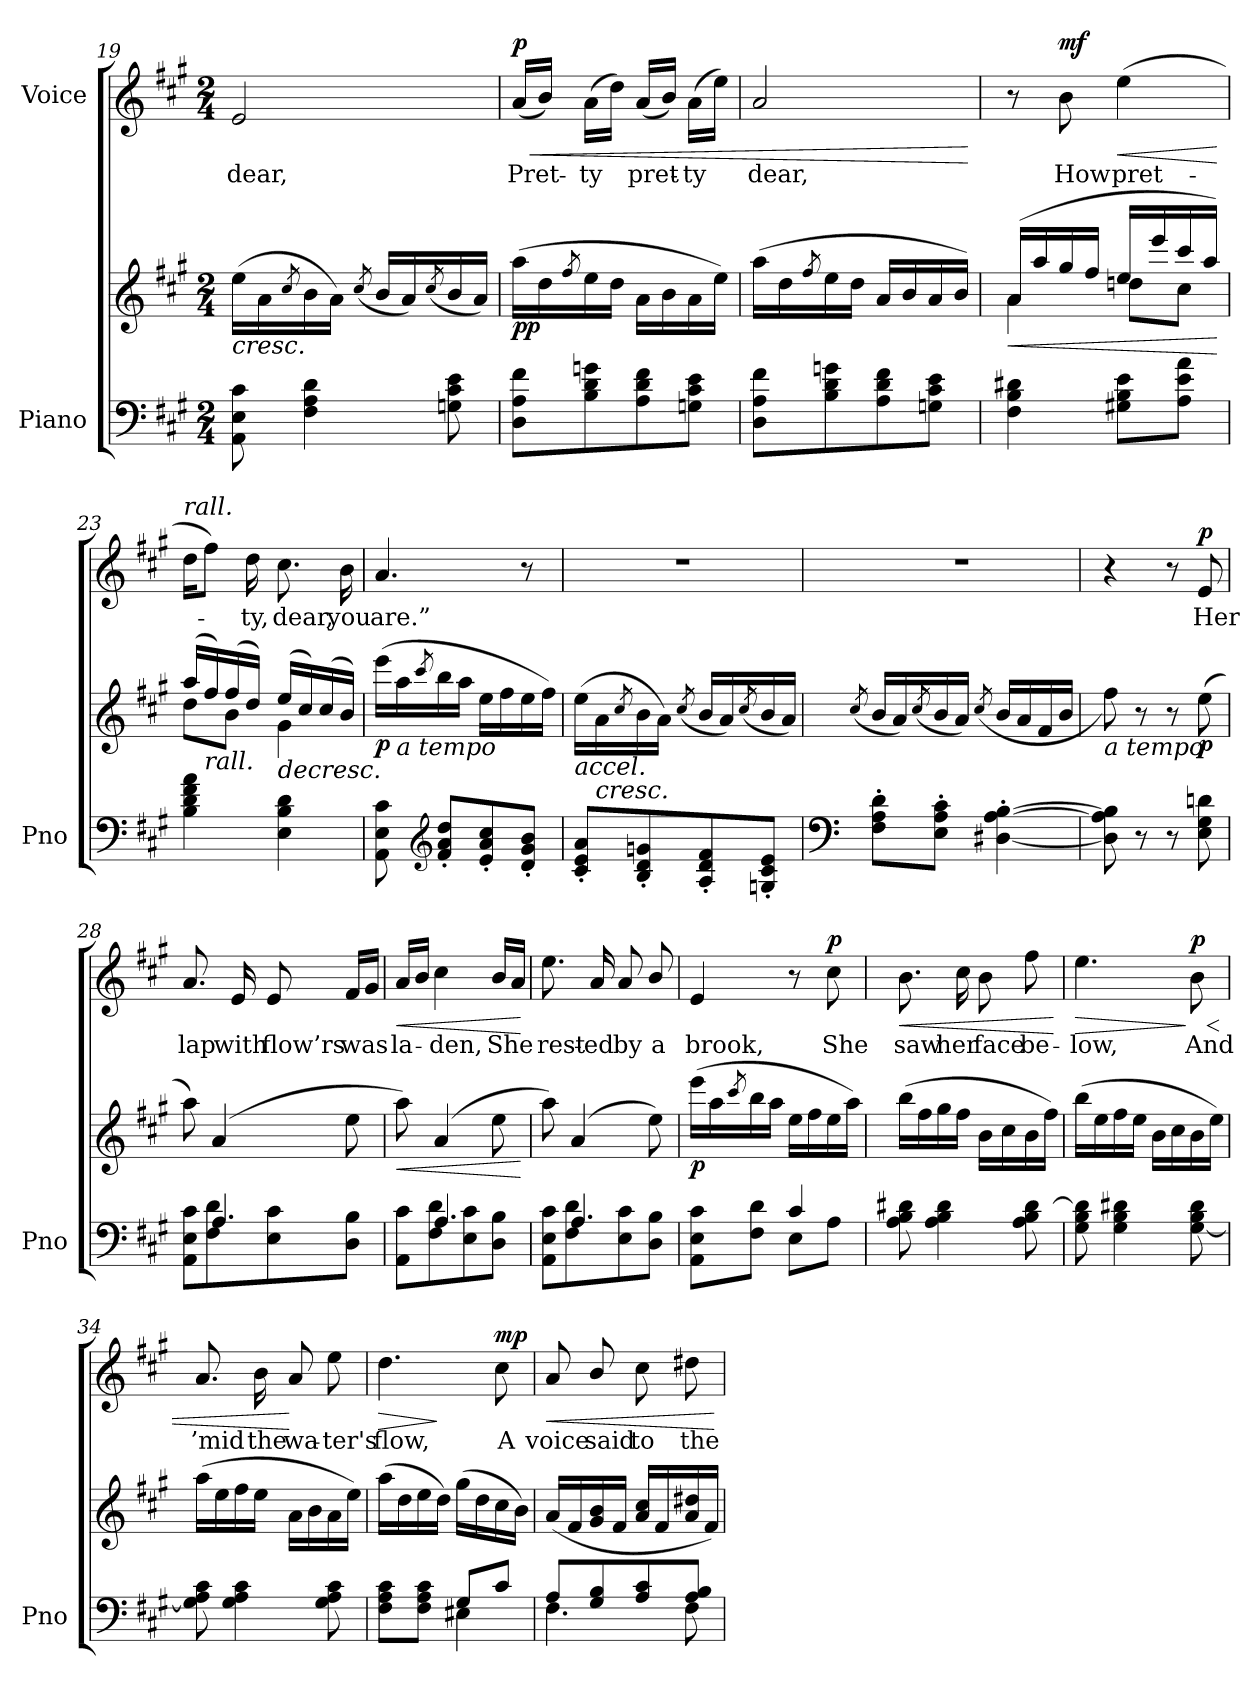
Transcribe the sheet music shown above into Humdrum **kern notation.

**kern	**kern	**dynam	**kern	**text	**dynam
*part2	*part2	*part2	*part1	*part1	*part1
*staff3	*staff2	*staff2/3	*staff1	*staff1	*staff1
*I"Piano	*	*	*I"Voice	*	*
*I'Pno	*	*	*	*	*
!!LO:LB:g=z
*clefF4	*clefG2	*	*clefG2	*	*
*k[f#c#g#]	*k[f#c#g#]	*	*k[f#c#g#]	*	*
*M2/4	*M2/4	*	*M2/4	*	*
=19	=19	=19	=19	=19	=19
!	!	!LO:HP:b	!	!LO:LY:b	!
8AA\ 8E\ 8c#\	(>16ee\LL	<	2e/	dear,	.
.	16a\	.	.	.	.
.	8qcc#/	.	.	.	.
4F#\ 4A\ 4d\	16b\	.	.	.	.
.	16a\JJ)	.	.	.	.
.	(<8qcc#/	.	.	.	.
.	16b/LL	.	.	.	.
.	16a/)	.	.	.	.
.	(<8qcc#/	.	.	.	.
8Gn\ 8c#\ 8e\	16b/	.	.	.	.
.	16a/JJ)	.	.	.	.
=20	=20	=20	=20	=20	=20
!	!	!LO:DY:b	!	!LO:LY:b	!LO:HP:b
!	!	!	!	!	!LO:DY:n=1:a
8D\ 8A\ 8f#\L	(>16aa\LL	pp	(<16a/LL	Pret-	< p
.	16dd\	.	16b/JJ)	.	.
.	8qff#/	.	.	.	.
!	!	!	!	!LO:LY:b	!
8B\ 8d\ 8gn\	16ee\	.	(>16a\LL	-ty	.
.	16dd\JJ	.	16dd\JJ)	.	.
!	!	!	!	!LO:LY:b	!
8A\ 8d\ 8f#\	16a\LL	.	(<16a/LL	pret-	.
.	16b\	.	16b/JJ)	.	.
!	!	!	!	!LO:LY:b	!
8Gn\ 8c#\ 8e\J	16a\	.	(>16a\LL	-ty	.
.	16ee\JJ)	.	16ee\JJ)	.	.
!!LO:PB:g=z
=21	=21	=21	=21	=21	=21
!	!	!	!	!LO:LY:b	!
8D\ 8A\ 8f#\L	(>16aa\LL	.	2a/	dear,	.
.	16dd\	.	.	.	.
.	8qff#/	.	.	.	.
8B\ 8d\ 8gn\	16ee\	.	.	.	.
.	16dd\JJ	.	.	.	.
8A\ 8d\ 8f#\	16a/LL	.	.	.	.
.	16b/	.	.	.	.
8Gn\ 8c#\ 8e\J	16a/	.	.	.	.
.	16b/JJ)	.	.	.	.
.	.	.	.	.	[
=22	=22	=22	=22	=22	=22
!	!	!LO:HP:b	!	!	!
*	*^	*	*	*	*
4F#\ 4B\ 4d#X\	(>16a/LL	4a\	<	8r	.	.
.	16aa/	.	.	.	.	.
!	!	!	!	!	!LO:LY:b	!LO:DY:a
.	16gg#/	.	.	8b\	How	mf
.	16ff#/JJ	.	.	.	.	.
!	!	!	!	!	!LO:LY:b	!LO:HP:b
8G#X\ 8B\ 8e\L	16ee/LL	8ddn\L	.	(>4ee\	pret-	<
.	16eee/	.	.	.	.	.
8A\ 8e\ 8a\J	16ccc#/	8cc#\J	.	.	.	.
.	16aa/JJ)	.	.	.	.	.
*	*v	*v	*	*	*	*
.	.	[	.	.	[
!!LO:LB:g=z
=23	=23	=23	=23	=23	=23
*	*	*	*MM98	*	*
*	*^	*	*	*	*
!	!	!	!	!LO:TX:a:i:t=rall.	!	!
4B\ 4d\ 4f#\ 4a\	(>16aa/LL	8dd\L	.	16dd\KL	.	.
!	!LO:TX:b:i:t=rall.	!	!	!	!	!
.	16ff#/)	.	.	8ff#\J)	.	.
.	(>16ff#/	8b\J	.	.	.	.
!	!	!	!	!	!LO:LY:b	!
.	16dd/JJ)	.	.	16dd\	-ty,	.
*	*	*	*	*MM94	*	*
!	!	!	!LO:HP:b	!	!LO:LY:b	!
4E\ 4B\ 4d\	(>16ee/LL	4g#\	>	8.cc#\	dear,	.
.	16cc#/)	.	.	.	.	.
.	(>16cc#/	.	.	.	.	.
!	!	!	!	!	!LO:LY:b	!
.	16b/JJ)	.	.	16b\	you	.
*	*v	*v	*	*	*	*
.	.	[	.	.	.
=24	=24	=24	=24	=24	=24
!	!	!LO:DY:b	!	!LO:LY:b	!
*	*	*	*^	*	*
8AA\ 8E\ 8c#\	(>16eee\LL	p	4.a/	16ryy	are.”	.
*	*	*	*MM100	*	*	*
!	!LO:TX:b:i:t=a tempo	!	!	!	!	!
.	16aa\	.	.	4..ryy	.	.
*clefG2	*	*	*	*	*	*
.	8qccc#/	.	.	.	.	.
8f#/' 8a/' 8dd/'L	16bb\	.	.	.	.	.
.	16aa\JJ	.	.	.	.	.
8e/' 8a/' 8cc#/'	16ee\LL	.	.	.	.	.
.	16ff#\	.	.	.	.	.
8d/' 8g#/' 8b/'J	16ee\	.	8r	.	.	.
.	16ff#\JJ)	.	.	.	.	.
*	*	*	*v	*v	*	*
!!LO:LB:g=z
=25	=25	=25	=25	=25	=25
*	*	*	*MM102	*	*
*	*	*	*^	*	*
!	!LO:TX:b:i:t=accel.	!	!	!	!	!
*	*	*	*v	*v	*	*
8c#/' 8e/' 8a/'L	(>16ee\LL	.	2r	.	.
!	!	!LO:HP:b	!	!	!
.	16a\	<	.	.	.
.	8qcc#/	.	.	.	.
8B/' 8d/' 8gn/'	16b\	.	.	.	.
.	16a\JJ)	.	.	.	.
.	(<8qcc#/	.	.	.	.
8A/' 8d/' 8f#/'	16b/LL	.	.	.	.
.	16a/)	.	.	.	.
.	(<8qcc#/	.	.	.	.
8Gn/' 8c#/' 8e/'J	16b/	.	.	.	.
.	16a/JJ)	.	.	.	.
=26	=26	=26	=26	=26	=26
*clefF4	*	*	*	*	*
*	*	*	*MM104	*	*
.	(<8qcc#/	.	.	.	.
8F#\' 8A\' 8d\'L	16b/LL	.	2r	.	.
.	16a/)	.	.	.	.
.	(<8qcc#/	.	.	.	.
8E\' 8A\' 8c#\'J	16b/	.	.	.	.
.	16a/JJ)	.	.	.	.
.	(>8qcc#/	.	.	.	.
[4D#X\' [4A\' [4B\'	16b/LL	.	.	.	.
.	16a/	.	.	.	.
.	16f#/	]	.	.	.
.	16b/JJ	.	.	.	.
=27	=27	=27	=27	=27	=27
!	!LO:TX:b:i:t=a tempo	!	!	!	!
8D#\] 8A\] 8B\]	8ff#\)	.	4r	.	.
8r	8r	.	.	.	.
*	*	*	*MM100	*	*
8r	8r	.	8r	.	.
!	!	!LO:DY:b	!	!LO:LY:b	!LO:DY:a
8E\ 8G#\ 8dn\	(>8ee\	p	8e/	Her	p
!!LO:LB:g=z
=28	=28	=28	=28	=28	=28
*^	*	*	*	*	*
!	!	!	!	!	!LO:LY:b	!
8ryy	8AA\ 8E\ 8c#\L	8aa\)	.	8.a/	lap	.
4.A/	8F#\ 8d\	(>4a/	.	.	.	.
!	!	!	!	!	!LO:LY:b	!
.	.	.	.	16e/	with	.
!	!	!	!	!	!LO:LY:b	!
.	8E\ 8c#\	.	.	8e/	flow’rs	.
!	!	!	!	!	!LO:LY:b	!
.	8D\ 8B\J	8ee\	.	16f#/LL	was	.
.	.	.	.	16g#/JJ	.	.
=29	=29	=29	=29	=29	=29	=29
!	!	!	!LO:HP:b	!	!LO:LY:b	!LO:HP:b
8ryy	8AA\ 8c#\L	8aa\)	<	16a/LL	la-	<
.	.	.	.	16b/JJ	.	.
!	!	!	!	!	!LO:LY:b	!
4.A/	8F#\ 8d\	(>4a/	.	4cc#\	-den,	.
.	8E\ 8c#\	.	.	.	.	.
!	!	!	!	!	!LO:LY:b	!
.	8D\ 8B\J	8ee\	.	16b/LL	She	.
.	.	.	.	16a/JJ	.	.
*v	*v	*	*	*	*	*
.	.	[	.	.	[
=30	=30	=30	=30	=30	=30
*^	*	*	*	*	*
!	!	!	!	!	!LO:LY:b	!
8ryy	8AA\ 8E\ 8c#\L	8aa\)	.	8.ee\	rest-	.
4.A/	8F#\ 8d\	(>4a/	.	.	.	.
!	!	!	!	!	!LO:LY:b	!
.	.	.	.	16a/	-ed	.
!	!	!	!	!	!LO:LY:b	!
.	8E\ 8c#\	.	.	8a/	by	.
!	!	!	!	!	!LO:LY:b	!
.	8D\ 8B\J	8ee\)	.	8b/	a	.
!!LO:PB:g=z
=31	=31	=31	=31	=31	=31	=31
!	!	!	!LO:DY:b	!	!LO:LY:b	!
8AA\ 8E\ 8c#\L	4ryy	(>16eee\LL	p	4e/	brook,	.
.	.	16aa\	.	.	.	.
.	.	8qccc#/	.	.	.	.
8F#\ 8d\J	.	16bb\	.	.	.	.
.	.	16aa\JJ	.	.	.	.
4c#/	8E\L	16ee\LL	.	8r	.	.
.	.	16ff#\	.	.	.	.
!	!	!	!	!	!LO:LY:b	!LO:DY:a
.	8A\J	16ee\	.	8cc#\	She	p
.	.	16aa\JJ)	.	.	.	.
*v	*v	*	*	*	*	*
=32	=32	=32	=32	=32	=32
!	!	!	!	!LO:LY:b	!LO:HP:b
8A\ 8B\ 8d#X\	(>16bb\LL	.	8.b\	saw	<
.	16ff#\	.	.	.	.
4A\ 4B\ 4d#\	16gg#\	.	.	.	.
!	!	!	!	!LO:LY:b	!
.	16ff#\JJ	.	16cc#\	her	.
!	!	!	!	!LO:LY:b	!
.	16b\LL	.	8b\	face	.
.	16cc#\	.	.	.	.
!	!	!	!	!LO:LY:b	!
8A\ 8B\ [8d#\	16b\	.	8ff#\	be-	.
.	16ff#\JJ)	.	.	.	.
.	.	.	.	.	[
!!LO:LB:g=z
=33	=33	=33	=33	=33	=33
!	!	!	!	!LO:LY:b	!LO:HP:b
8G#\ 8B\ 8d#\]	(>16bb\LL	.	4.ee\	-low,	>
.	16ee\	.	.	.	.
4G#\ 4B\ 4d#X\	16ff#\	.	.	.	.
.	16ee\JJ	.	.	.	.
.	16b\LL	.	.	.	.
.	16cc#\	.	.	.	.
!	!	!	!	!LO:LY:b	!LO:HP:n=1:b
!	!	!	!	!	!LO:DY:n=1:a
[8G#\ 8B\ 8d#\	16b\	.	8b\	And	] < p
.	16ee\JJ)	.	.	.	.
=34	=34	=34	=34	=34	=34
!	!	!	!	!LO:LY:b	!
8G#\] 8A\ 8c#\	(>16aa\LL	.	8.a/	’mid	.
.	16ee\	.	.	.	.
4G#\ 4A\ 4c#\	16ff#\	.	.	.	.
!	!	!	!	!LO:LY:b	!
.	16ee\JJ	.	16b\	the	.
!	!	!	!	!LO:LY:b	!
.	16a\LL	.	8a/	wa-	[
.	16b\	.	.	.	.
!	!	!	!	!LO:LY:b	!
8G#\ 8A\ 8c#\	16a\	.	8ee\	-ter's	.
.	16ee\JJ)	.	.	.	.
!!LO:LB:g=z
=35	=35	=35	=35	=35	=35
*^	*	*	*	*	*
!	!	!	!	!	!LO:LY:b	!LO:HP:b
*	*	*	*	*^	*	*
8F#\ 8A\ 8c#\L	4ryy	(>16aa\LL	.	4.dd\	8.ryy	flow,	>
.	.	16dd\	.	.	.	.	.
8F#\ 8A\ 8c#\J	.	16ee\	.	.	.	.	.
.	.	16dd\JJ)	.	.	4ryy	.	]
8G#/L	4E#X\	(>16gg#\LL	.	.	.	.	.
.	.	16dd\	.	.	.	.	.
!	!	!	!	!	!	!LO:LY:b	!LO:DY:a
8c#/J	.	16cc#\	.	8cc#\	.	A	mp
.	.	16b\JJ)	.	.	16ryy	.	.
=36	=36	=36	=36	=36	=36	=36	=36
!	!	!	!	!	!	!LO:LY:b	!LO:HP:b
*	*	*	*	*v	*v	*	*
8A/L	4.F#\	(>16a/LL	.	8a/	voice	<
.	.	16f#/	.	.	.	.
!	!	!	!	!	!LO:LY:b	!
8G#/ 8B/	.	16g#/ 16b/	.	8b/	said	.
.	.	16f#/JJ	.	.	.	.
!	!	!	!	!	!LO:LY:b	!
8A/ 8c#/	.	16a/ 16cc#/LL	.	8cc#\	to	.
.	.	16f#/	.	.	.	.
!	!	!	!	!	!LO:LY:b	!
8A/ 8B/J	8F#\	16a/ 16dd#X/	.	8dd#X\	the	.
.	.	16f#/JJ)	.	.	.	.
*v	*v	*	*	*	*	*
.	.	[	.	.	[
=	=	=	=	=	=
*-	*-	*-	*-	*-	*-
